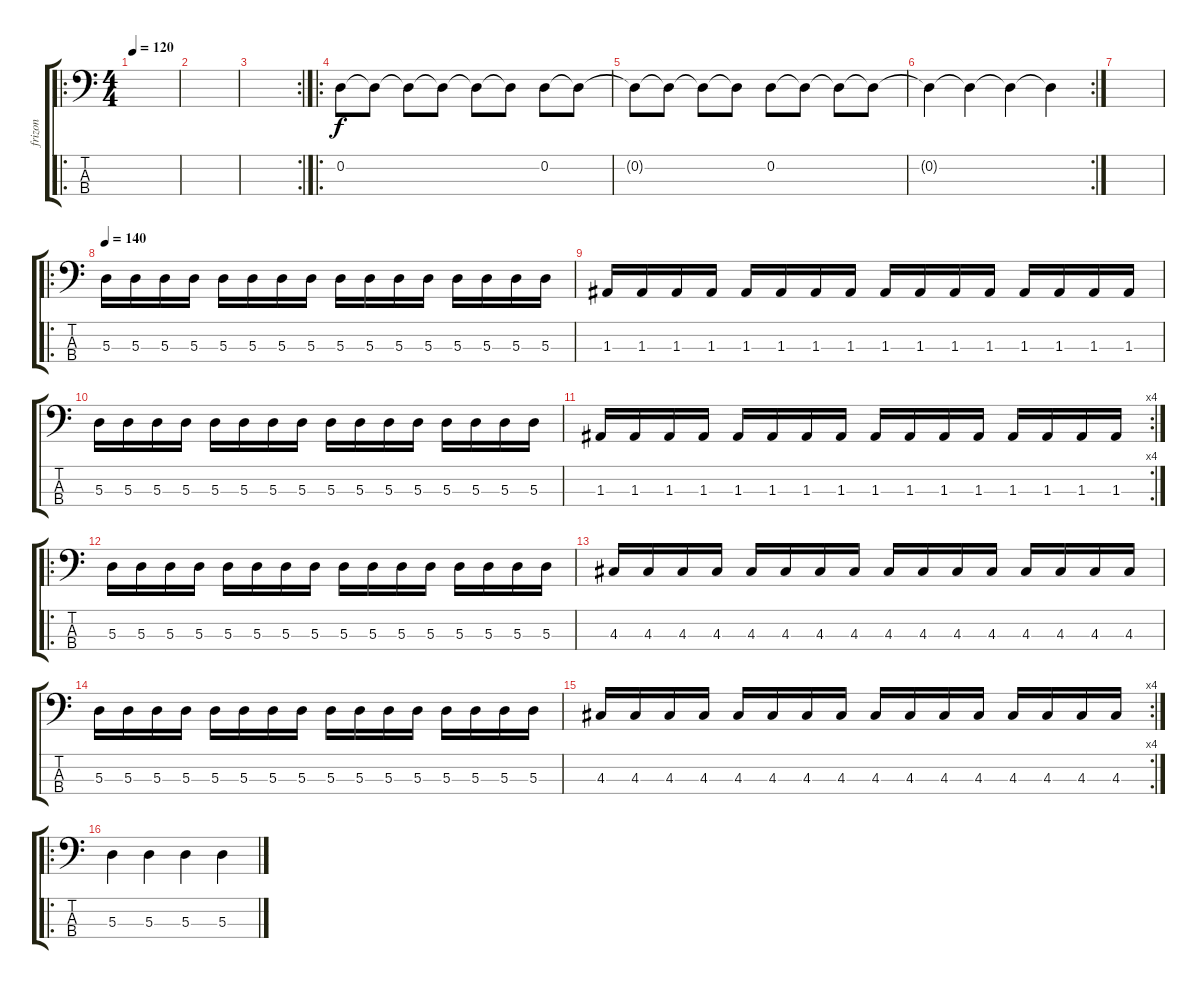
\track ("frizon" "frizon") {instrument electricbassfinger}
\staff {score tabs}
\tuning (G2 D2 A1 E1) {hide}
\ro
\ts (4 4)
\tempo 120
\clef f4
\ks c
|
|
\rc 2
|
\ro
0.2.8 0.2{t}.8 0.2{t}.8 0.2{t}.8 0.2{t}.8 0.2{t}.8 0.2.8 0.2{t}.8 |
0.2{t}.8 0.2{t}.8 0.2{t}.8 0.2{t}.8 0.2.8 0.2{t}.8 0.2{t}.8 0.2{t}.8 |
\rc 2
0.2{t}.4 0.2{t}.4 0.2{t}.4 0.2{t}.4 |
|
\ro
\tempo 140
5.3.16 5.3.16 5.3.16 5.3.16 5.3.16 5.3.16 5.3.16 5.3.16 5.3.16 5.3.16 5.3.16 5.3.16 5.3.16 5.3.16 5.3.16 5.3.16 |
1.3.16 1.3.16 1.3.16 1.3.16 1.3.16 1.3.16 1.3.16 1.3.16 1.3.16 1.3.16 1.3.16 1.3.16 1.3.16 1.3.16 1.3.16 1.3.16 |
5.3.16 5.3.16 5.3.16 5.3.16 5.3.16 5.3.16 5.3.16 5.3.16 5.3.16 5.3.16 5.3.16 5.3.16 5.3.16 5.3.16 5.3.16 5.3.16 |
\rc 4
1.3.16 1.3.16 1.3.16 1.3.16 1.3.16 1.3.16 1.3.16 1.3.16 1.3.16 1.3.16 1.3.16 1.3.16 1.3.16 1.3.16 1.3.16 1.3.16 |
\ro
5.3.16 5.3.16 5.3.16 5.3.16 5.3.16 5.3.16 5.3.16 5.3.16 5.3.16 5.3.16 5.3.16 5.3.16 5.3.16 5.3.16 5.3.16 5.3.16 |
4.3.16 4.3.16 4.3.16 4.3.16 4.3.16 4.3.16 4.3.16 4.3.16 4.3.16 4.3.16 4.3.16 4.3.16 4.3.16 4.3.16 4.3.16 4.3.16 |
5.3.16 5.3.16 5.3.16 5.3.16 5.3.16 5.3.16 5.3.16 5.3.16 5.3.16 5.3.16 5.3.16 5.3.16 5.3.16 5.3.16 5.3.16 5.3.16 |
\rc 4
4.3.16 4.3.16 4.3.16 4.3.16 4.3.16 4.3.16 4.3.16 4.3.16 4.3.16 4.3.16 4.3.16 4.3.16 4.3.16 4.3.16 4.3.16 4.3.16 |
\ro
5.3.4 5.3.4 5.3.4 5.3.4
